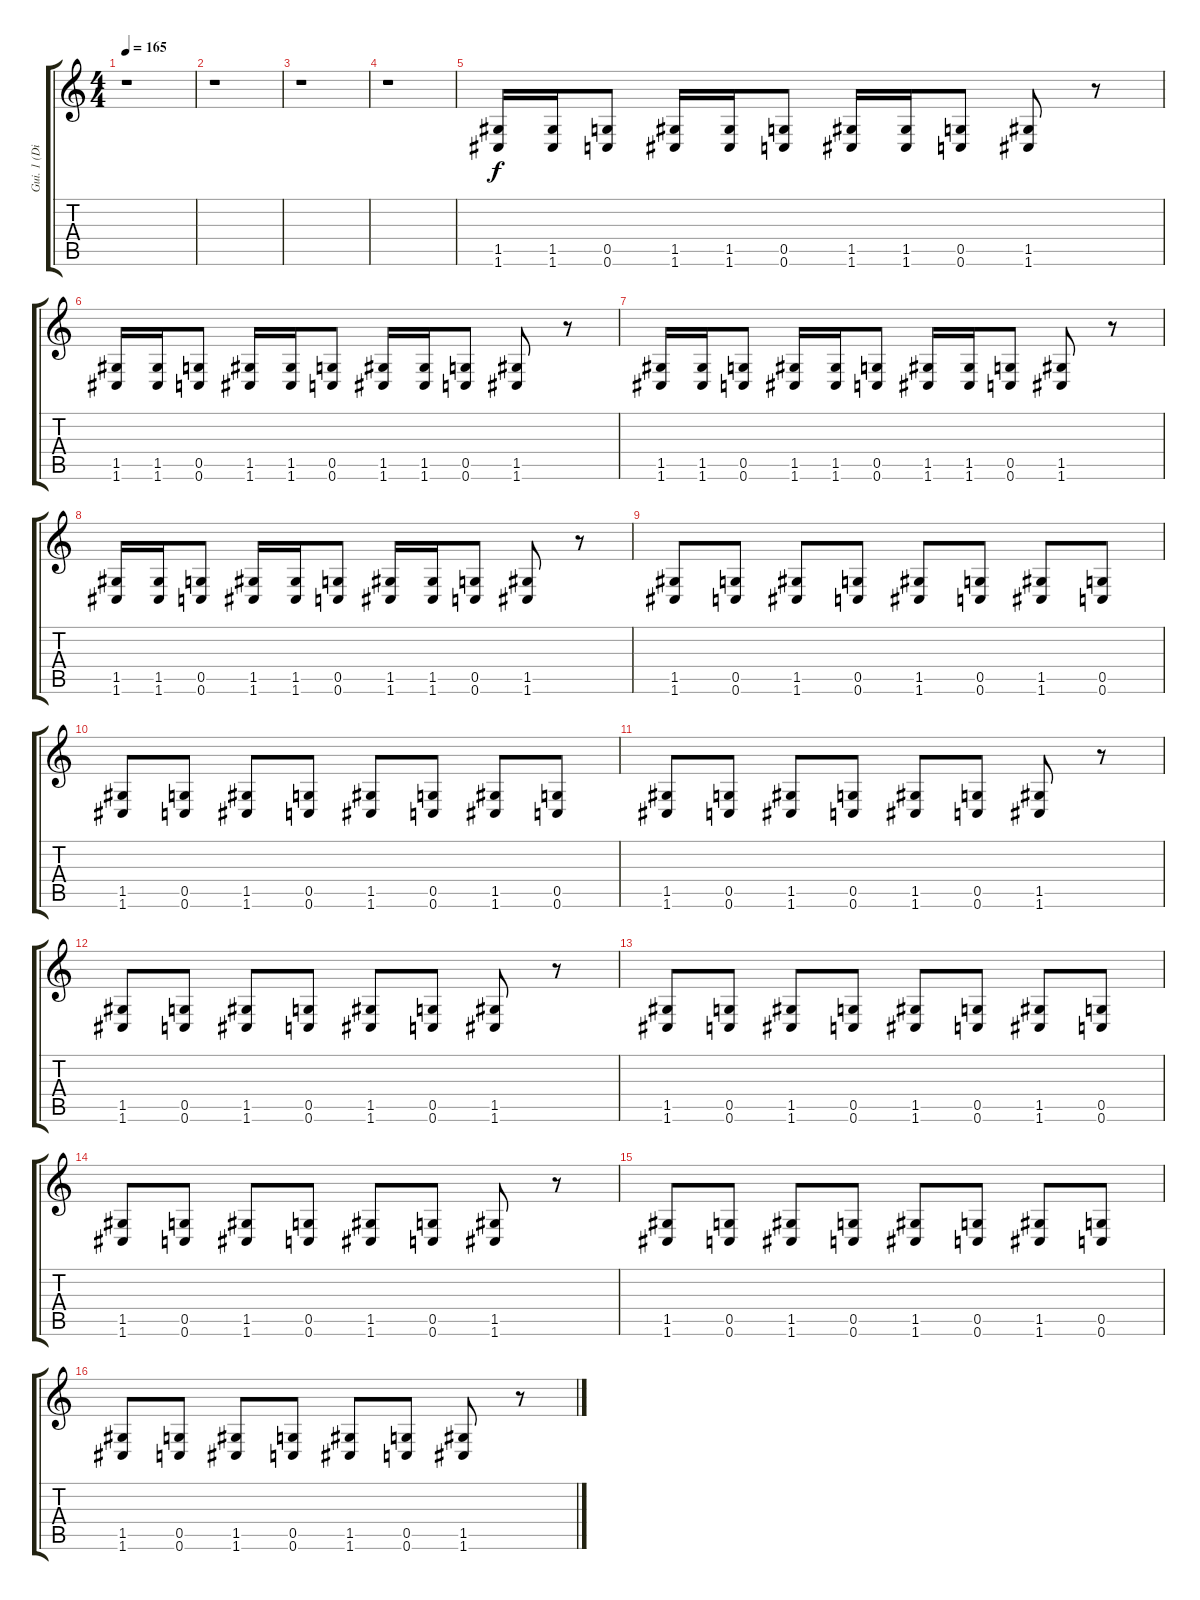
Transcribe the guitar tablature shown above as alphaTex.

\track ("Gui. 1 (Dis.)" "Gui. 1 (Di") {instrument distortionguitar}
\staff {score tabs}
\tuning (D4 A3 F3 C3 G2 C2) {hide}
\ts (4 4)
\tempo 165
\clef g2
\ks c
r.1{dy f} |
r.1 |
r.1 |
r.1 |
(1.5 1.6).16 (1.5 1.6).16 (0.5 0.6).8 (1.5 1.6).16 (1.5 1.6).16 (0.5 0.6).8 (1.5 1.6).16 (1.5 1.6).16 (0.5 0.6).8 (1.5 1.6).8 r.8 |
(1.5 1.6).16 (1.5 1.6).16 (0.5 0.6).8 (1.5 1.6).16 (1.5 1.6).16 (0.5 0.6).8 (1.5 1.6).16 (1.5 1.6).16 (0.5 0.6).8 (1.5 1.6).8 r.8 |
(1.5 1.6).16 (1.5 1.6).16 (0.5 0.6).8 (1.5 1.6).16 (1.5 1.6).16 (0.5 0.6).8 (1.5 1.6).16 (1.5 1.6).16 (0.5 0.6).8 (1.5 1.6).8 r.8 |
(1.5 1.6).16 (1.5 1.6).16 (0.5 0.6).8 (1.5 1.6).16 (1.5 1.6).16 (0.5 0.6).8 (1.5 1.6).16 (1.5 1.6).16 (0.5 0.6).8 (1.5 1.6).8 r.8 |
(1.5 1.6).8 (0.5 0.6).8 (1.5 1.6).8 (0.5 0.6).8 (1.5 1.6).8 (0.5 0.6).8 (1.5 1.6).8 (0.5 0.6).8 |
(1.5 1.6).8 (0.5 0.6).8 (1.5 1.6).8 (0.5 0.6).8 (1.5 1.6).8 (0.5 0.6).8 (1.5 1.6).8 (0.5 0.6).8 |
(1.5 1.6).8 (0.5 0.6).8 (1.5 1.6).8 (0.5 0.6).8 (1.5 1.6).8 (0.5 0.6).8 (1.5 1.6).8 r.8 |
(1.5 1.6).8 (0.5 0.6).8 (1.5 1.6).8 (0.5 0.6).8 (1.5 1.6).8 (0.5 0.6).8 (1.5 1.6).8 r.8 |
(1.5 1.6).8 (0.5 0.6).8 (1.5 1.6).8 (0.5 0.6).8 (1.5 1.6).8 (0.5 0.6).8 (1.5 1.6).8 (0.5 0.6).8 |
(1.5 1.6).8 (0.5 0.6).8 (1.5 1.6).8 (0.5 0.6).8 (1.5 1.6).8 (0.5 0.6).8 (1.5 1.6).8 r.8 |
(1.5 1.6).8 (0.5 0.6).8 (1.5 1.6).8 (0.5 0.6).8 (1.5 1.6).8 (0.5 0.6).8 (1.5 1.6).8 (0.5 0.6).8 |
(1.5 1.6).8 (0.5 0.6).8 (1.5 1.6).8 (0.5 0.6).8 (1.5 1.6).8 (0.5 0.6).8 (1.5 1.6).8 r.8
